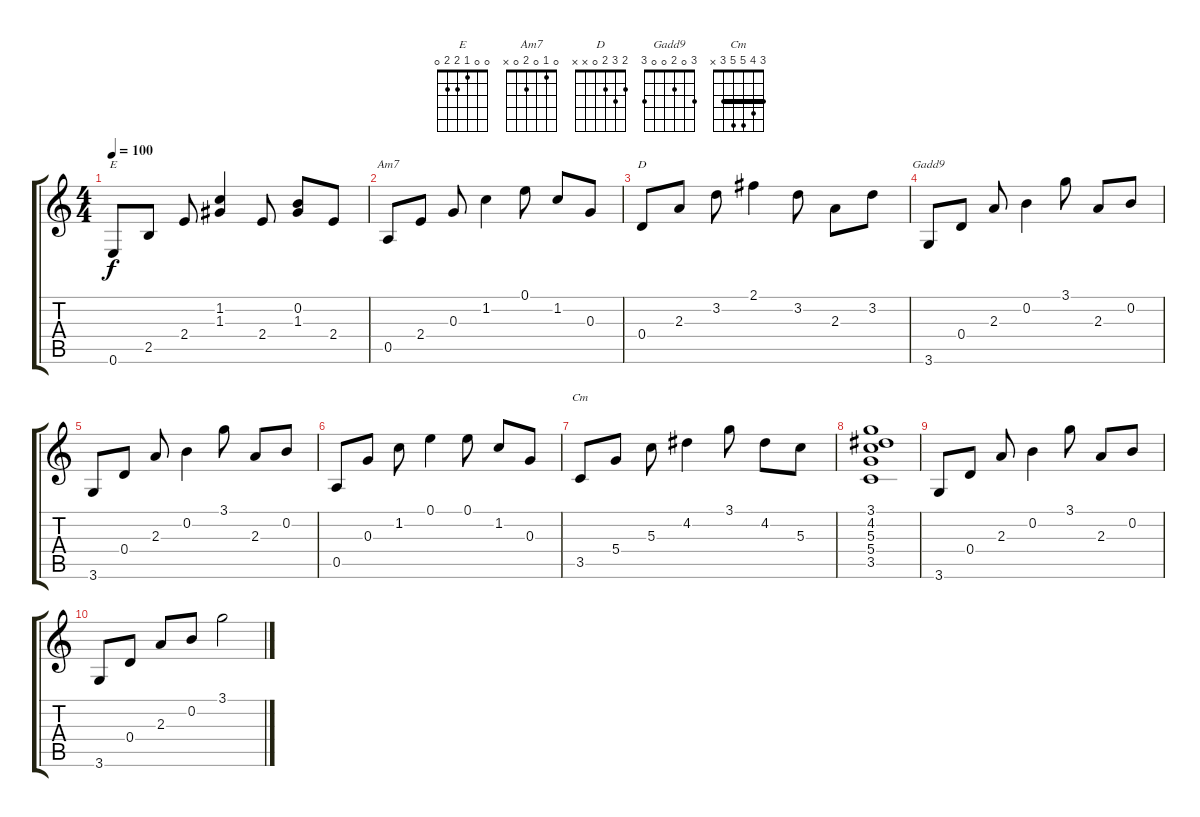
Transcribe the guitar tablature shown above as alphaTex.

\track "" {instrument acousticguitarnylon}
\staff {score tabs}
\tuning (E4 B3 G3 D3 A2 E2) {hide}
\chord ("E" 0 0 1 2 2 0)
\chord ("Am7" 0 1 0 2 0 x)
\chord ("D" 2 3 2 0 x x)
\chord ("Gadd9" 3 0 2 0 0 3)
\chord ("Cm" 3 4 5 5 3 x) {barre 3}
\ts (4 4)
\tempo 100
\clef g2
\ks c
0.6.8{ch "E" dy f} 2.5.8 2.4.8 (1.2 1.3).4 2.4.8 (0.2 1.3).8 2.4.8 |
0.5.8{ch "Am7"} 2.4.8 0.3.8 1.2.4 0.1.8 1.2.8 0.3.8 |
0.4.8{ch "D"} 2.3.8 3.2.8 2.1.4 3.2.8 2.3.8 3.2.8 |
3.6.8{ch "Gadd9"} 0.4.8 2.3.8 0.2.4 3.1.8 2.3.8 0.2.8 |
3.6.8 0.4.8 2.3.8 0.2.4 3.1.8 2.3.8 0.2.8 |
0.5.8 0.3.8 1.2.8 0.1.4 0.1.8 1.2.8 0.3.8 |
3.5.8{ch "Cm"} 5.4.8 5.3.8 4.2.4 3.1.8 4.2.8 5.3.8 |
(3.1 4.2 5.3 5.4 3.5).1 |
3.6.8 0.4.8 2.3.8 0.2.4 3.1.8 2.3.8 0.2.8 |
3.6.8 0.4.8 2.3.8 0.2.8 3.1.2
